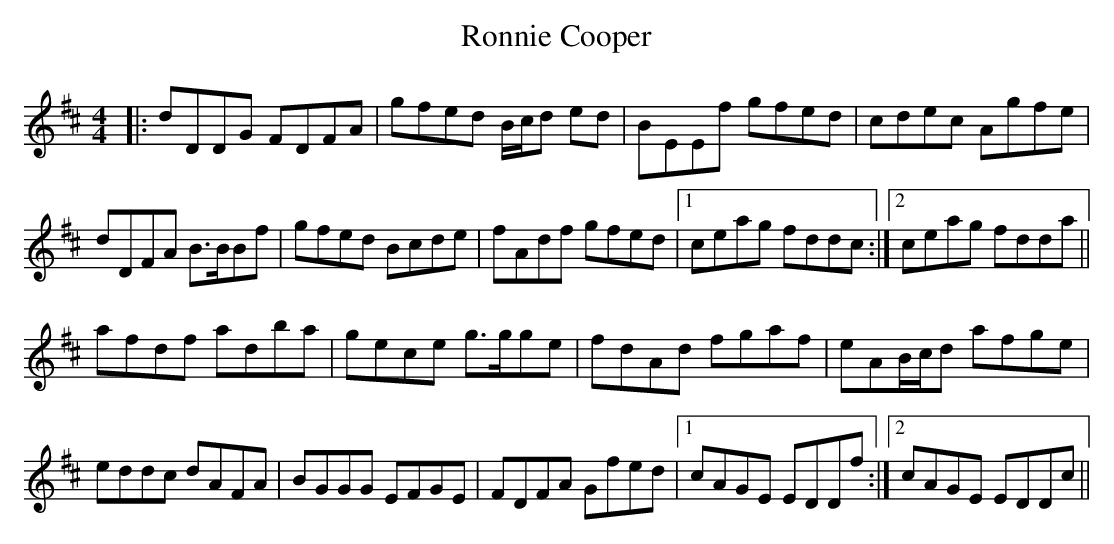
X:1
T: Ronnie Cooper
M: 4/4
L: 1/8
K: Dmaj
|:dDDG FDFA|gfed B/c/d ed|BEEf gfed|cdec Agfe|
dDFA B>BBf|gfed Bcde|fAdf gfed|1 ceag fddc:|2 ceag fdda||
afdf adba|gece g>gge|fdAd fgaf|eAB/c/d afge|
eddc dAFA|BGGG EFGE|FDFA Gfed|1 cAGE EDDf:|2 cAGE EDDc||
